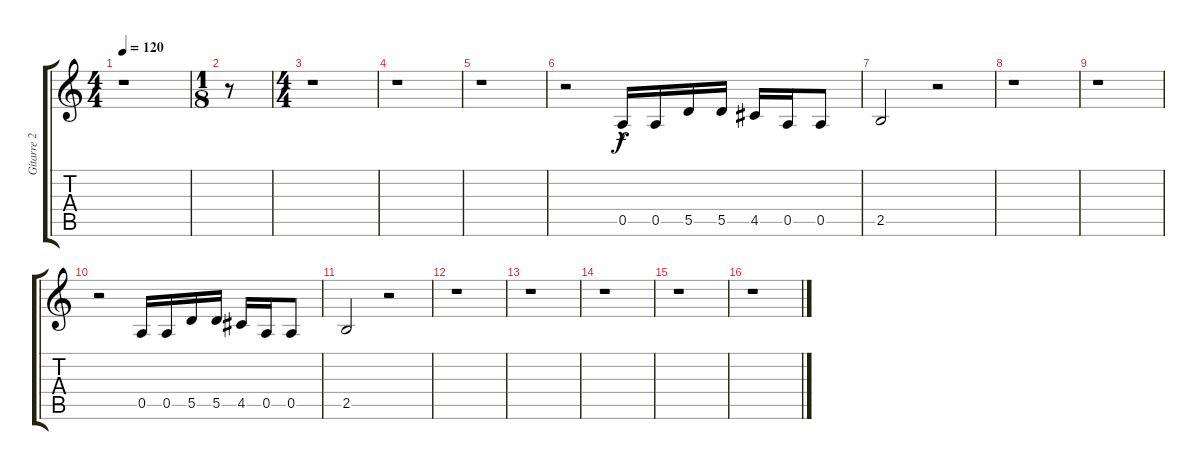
\track ("Gitarre 2" "Gitarre 2") {instrument distortionguitar}
\staff {score tabs}
\tuning (E4 B3 G3 D3 A2 E2) {hide}
\ts (4 4)
\tempo 120
\clef g2
\ks c
r.1{dy f instrument distortionguitar} |
\ts (1 8)
r.8 |
\ts (4 4)
r.1 |
r.1 |
r.1 |
r.2 0.5{hac}.16 0.5.16 5.5.16 5.5.16 4.5.16 0.5.16 0.5.8 |
2.5.2 r.2 |
r.1 |
r.1 |
r.2 0.5.16 0.5.16 5.5.16 5.5.16 4.5.16 0.5.16 0.5.8 |
2.5.2 r.2 |
r.1 |
r.1 |
r.1 |
r.1 |
r.1
